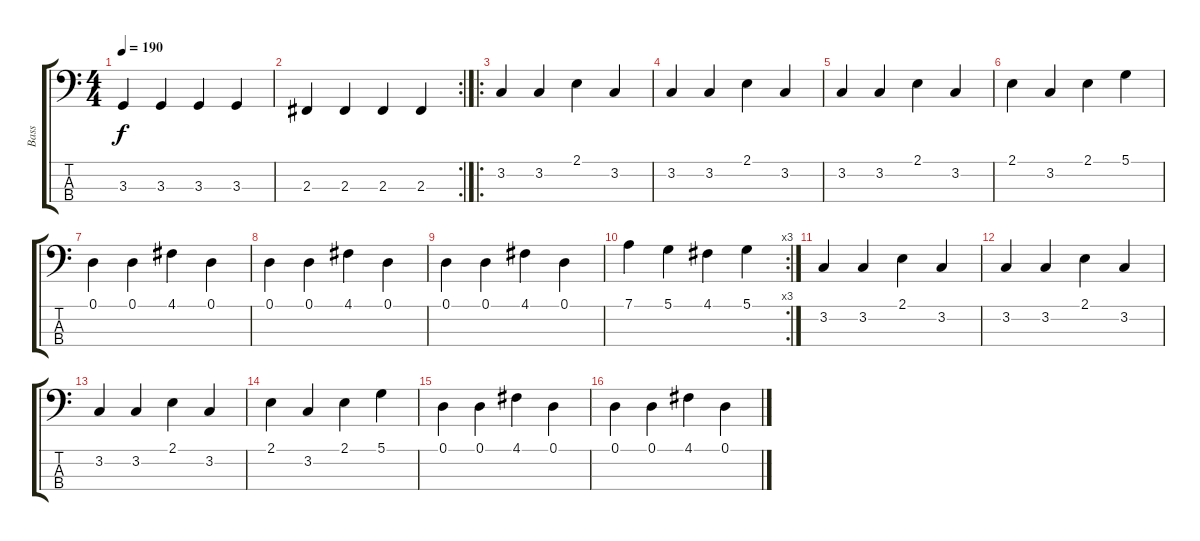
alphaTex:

\track ("Bass" "Bass") {instrument electricbassfinger}
\staff {score tabs}
\tuning (D2 A1 E1 A0) {hide}
\ts (4 4)
\tempo 190
\clef f4
\ks c
3.3.4{dy f} 3.3.4 3.3.4 3.3.4 |
\rc 2
2.3.4 2.3.4 2.3.4 2.3.4 |
\ro
3.2.4 3.2.4 2.1.4 3.2.4 |
3.2.4 3.2.4 2.1.4 3.2.4 |
3.2.4 3.2.4 2.1.4 3.2.4 |
2.1.4 3.2.4 2.1.4 5.1.4 |
0.1.4 0.1.4 4.1.4 0.1.4 |
0.1.4 0.1.4 4.1.4 0.1.4 |
0.1.4 0.1.4 4.1.4 0.1.4 |
\rc 3
7.1.4 5.1.4 4.1.4 5.1.4 |
3.2.4 3.2.4 2.1.4 3.2.4 |
3.2.4 3.2.4 2.1.4 3.2.4 |
3.2.4 3.2.4 2.1.4 3.2.4 |
2.1.4 3.2.4 2.1.4 5.1.4 |
0.1.4 0.1.4 4.1.4 0.1.4 |
0.1.4 0.1.4 4.1.4 0.1.4
